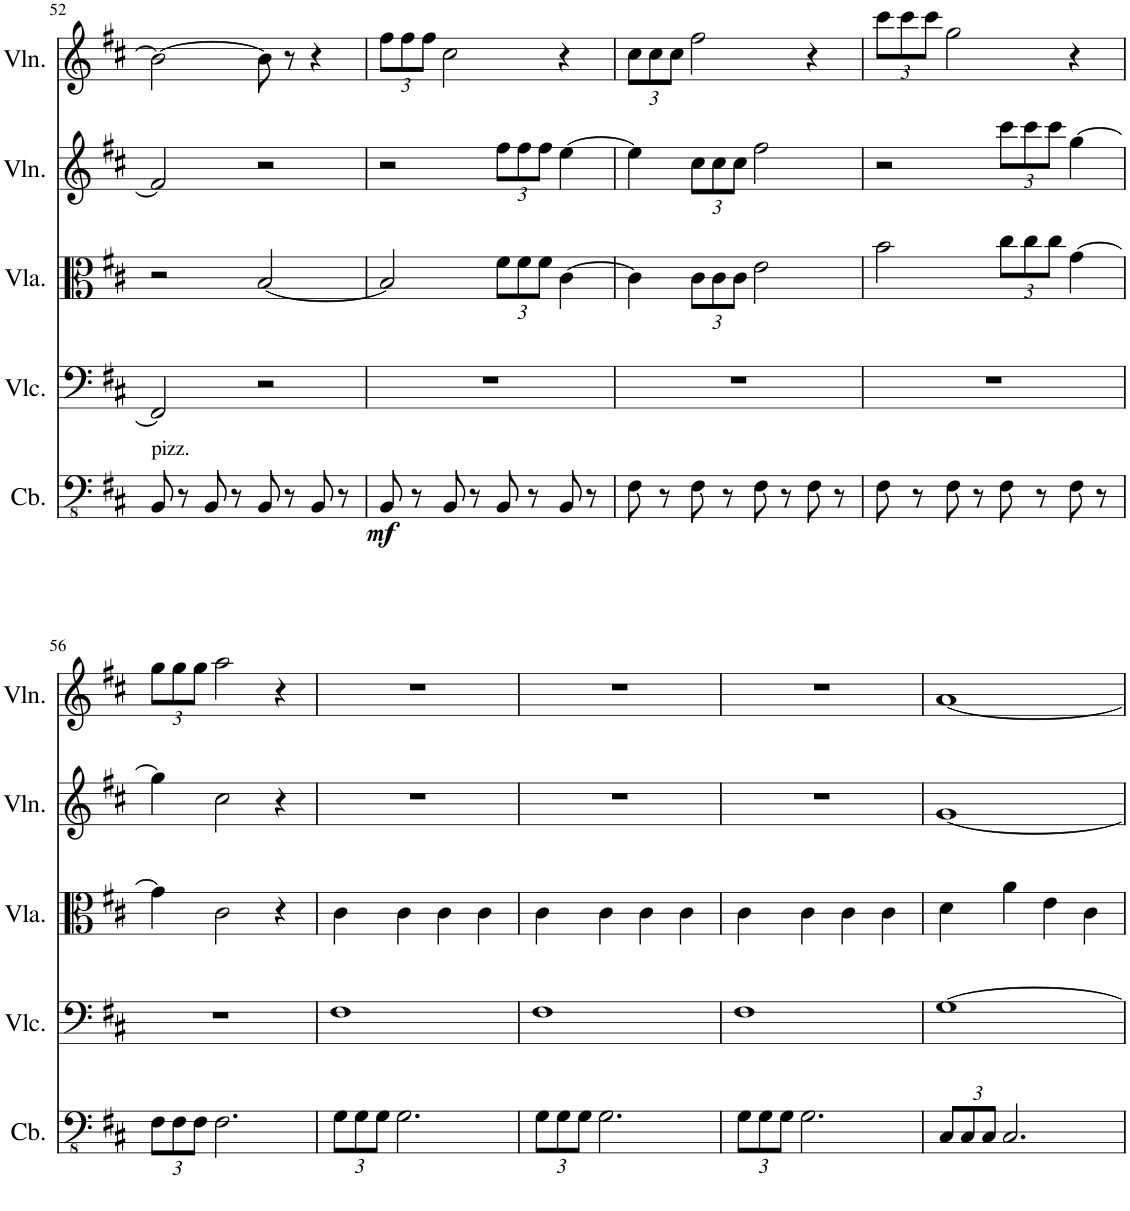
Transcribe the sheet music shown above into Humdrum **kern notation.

**kern	**dynam	**kern	**kern	**kern	**kern
*part5	*part5	*part4	*part3	*part2	*part1
*staff5	*staff5	*staff4	*staff3	*staff2	*staff1
*I"Contrabass	*	*I"Violoncello	*I"Viola	*I"Violin	*I"Violin
*I'Cb.	*	*I'Vlc.	*I'Vla.	*I'Vln.	*I'Vln.
!!LO:PB:g=z
*clefFv4	*	*clefF4	*clefC3	*clefG2	*clefG2
*Trd7c12	*	*	*	*	*
*k[f#c#]	*	*k[f#c#]	*k[f#c#]	*k[f#c#]	*k[f#c#]
*M4/4	*	*M4/4	*M4/4	*M4/4	*M4/4
=52	=52	=52	=52	=52	=52
!LO:TX:a:t=pizz.	!	!	!	!	!
8BBB/	.	2FF#/]	2r	2f#/]	2b\_
8r	.	.	.	.	.
8BBB/	.	.	.	.	.
8r	.	.	.	.	.
8BBB/	.	2r	[2B/	2r	8b\]
8r	.	.	.	.	8r
8BBB/	.	.	.	.	4r
8r	.	.	.	.	.
=53	=53	=53	=53	=53	=53
*	*	*	*	*	*Xbrackettup
!	!LO:DY:b	!	!	!	!
8BBB/	mf	1r	2B/]	2r	12ff#\L
.	.	.	.	.	12ff#\
8r	.	.	.	.	.
.	.	.	.	.	12ff#\J
8BBB/	.	.	.	.	2cc#\
8r	.	.	.	.	.
*	*	*	*Xbrackettup	*Xbrackettup	*
8BBB/	.	.	12f#\L	12ff#\L	.
.	.	.	12f#\	12ff#\	.
8r	.	.	.	.	.
.	.	.	12f#\J	12ff#\J	.
8BBB/	.	.	[4c#\	[4ee\	4r
8r	.	.	.	.	.
=54	=54	=54	=54	=54	=54
8FF#\	.	1r	4c#\]	4ee\]	12cc#\L
.	.	.	.	.	12cc#\
8r	.	.	.	.	.
.	.	.	.	.	12cc#\J
8FF#\	.	.	12c#\L	12cc#\L	2ff#\
.	.	.	12c#\	12cc#\	.
8r	.	.	.	.	.
.	.	.	12c#\J	12cc#\J	.
8FF#\	.	.	2e\	2ff#\	.
8r	.	.	.	.	.
8FF#\	.	.	.	.	4r
8r	.	.	.	.	.
=55	=55	=55	=55	=55	=55
8FF#\	.	1r	2b\	2r	12ccc#\L
.	.	.	.	.	12ccc#\
8r	.	.	.	.	.
.	.	.	.	.	12ccc#\J
8FF#\	.	.	.	.	2gg\
8r	.	.	.	.	.
8FF#\	.	.	12cc#\L	12ccc#\L	.
.	.	.	12cc#\	12ccc#\	.
8r	.	.	.	.	.
.	.	.	12cc#\J	12ccc#\J	.
8FF#\	.	.	[4g\	[4gg\	4r
8r	.	.	.	.	.
!!LO:LB:g=z
=56	=56	=56	=56	=56	=56
*Xbrackettup	*	*	*	*	*
12FF#\L	.	1r	4g\]	4gg\]	12gg\L
12FF#\	.	.	.	.	12gg\
12FF#\J	.	.	.	.	12gg\J
2.FF#\	.	.	2c#\	2cc#\	2aa\
.	.	.	4r	4r	4r
=57	=57	=57	=57	=57	=57
12GG\L	.	1F#	4c#\	1r	1r
12GG\	.	.	.	.	.
12GG\J	.	.	.	.	.
2.GG\	.	.	4c#\	.	.
.	.	.	4c#\	.	.
.	.	.	4c#\	.	.
=58	=58	=58	=58	=58	=58
12GG\L	.	1F#	4c#\	1r	1r
12GG\	.	.	.	.	.
12GG\J	.	.	.	.	.
2.GG\	.	.	4c#\	.	.
.	.	.	4c#\	.	.
.	.	.	4c#\	.	.
=59	=59	=59	=59	=59	=59
12GG\L	.	1F#	4c#\	1r	1r
12GG\	.	.	.	.	.
12GG\J	.	.	.	.	.
2.GG\	.	.	4c#\	.	.
.	.	.	4c#\	.	.
.	.	.	4c#\	.	.
=60	=60	=60	=60	=60	=60
12CC#/L	.	[1G	4d\	[1g	[1a
12CC#/	.	.	.	.	.
12CC#/J	.	.	.	.	.
2.CC#/	.	.	4a\	.	.
.	.	.	4e\	.	.
.	.	.	4c#\	.	.
=	=	=	=	=	=
*-	*-	*-	*-	*-	*-
